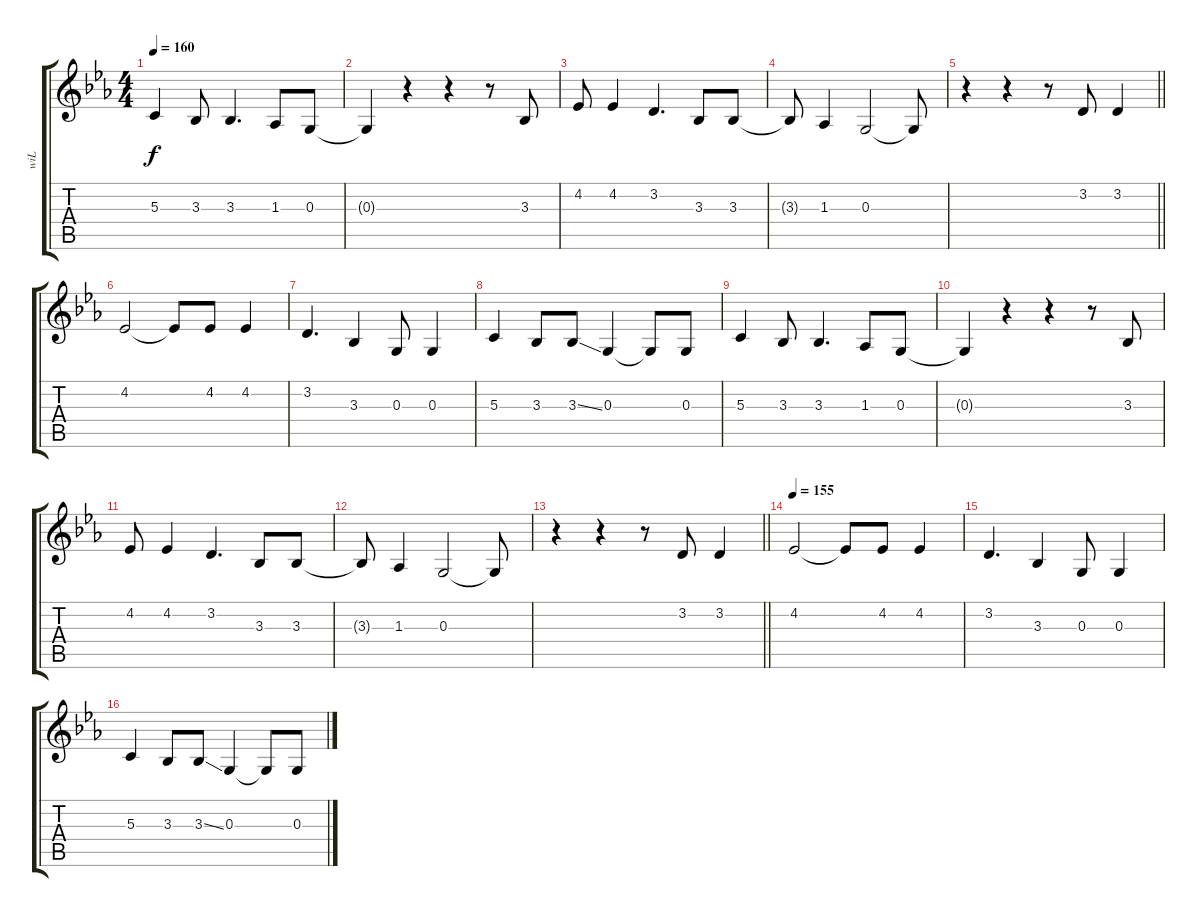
\track ("wiL" "wiL") {instrument clarinet}
\staff {score tabs}
\tuning (E4 B3 G3 D3 A2 E2) {hide}
\ts (4 4)
\tempo 160
\clef g2
\ks cminor
5.3.4{dy f} 3.3.8 3.3.4{d} 1.3.8 0.3.8 |
0.3{t}.4 r.4 r.4 r.8 3.3.8 |
4.2.8 4.2.4 3.2.4{d} 3.3.8 3.3.8 |
3.3{t}.8 1.3.4 0.3.2 0.3{t}.8 |
\barLineRight lightlight
r.4 r.4 r.8 3.2.8 3.2.4 |
4.2.2 4.2{t}.8 4.2.8 4.2.4 |
3.2.4{d} 3.3.4 0.3.8 0.3.4 |
5.3.4 3.3.8 3.3{ss}.8 0.3.4 0.3{t}.8 0.3.8 |
5.3.4 3.3.8 3.3.4{d} 1.3.8 0.3.8 |
0.3{t}.4 r.4 r.4 r.8 3.3.8 |
4.2.8 4.2.4 3.2.4{d} 3.3.8 3.3.8 |
3.3{t}.8 1.3.4 0.3.2 0.3{t}.8 |
\barLineRight lightlight
r.4 r.4 r.8 3.2.8 3.2.4 |
\tempo 155
4.2.2 4.2{t}.8 4.2.8 4.2.4 |
3.2.4{d} 3.3.4 0.3.8 0.3.4 |
5.3.4 3.3.8 3.3{ss}.8 0.3.4 0.3{t}.8 0.3.8
